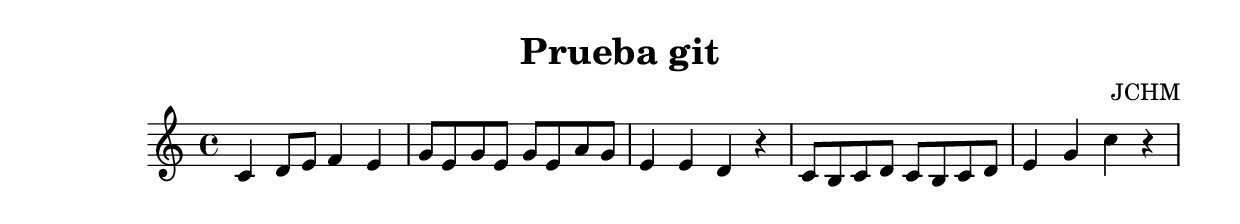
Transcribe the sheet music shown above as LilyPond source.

\header {
  title = "Prueba git"
  composer = "JCHM"
}

\score {
  \relative c' {
    c4 d8 e f4 e
    g8 e g e g e a g
    e4 e d r
    c8 b c d c b c d
    e4 g c r

  }

  \layout {}
  \midi {}
}